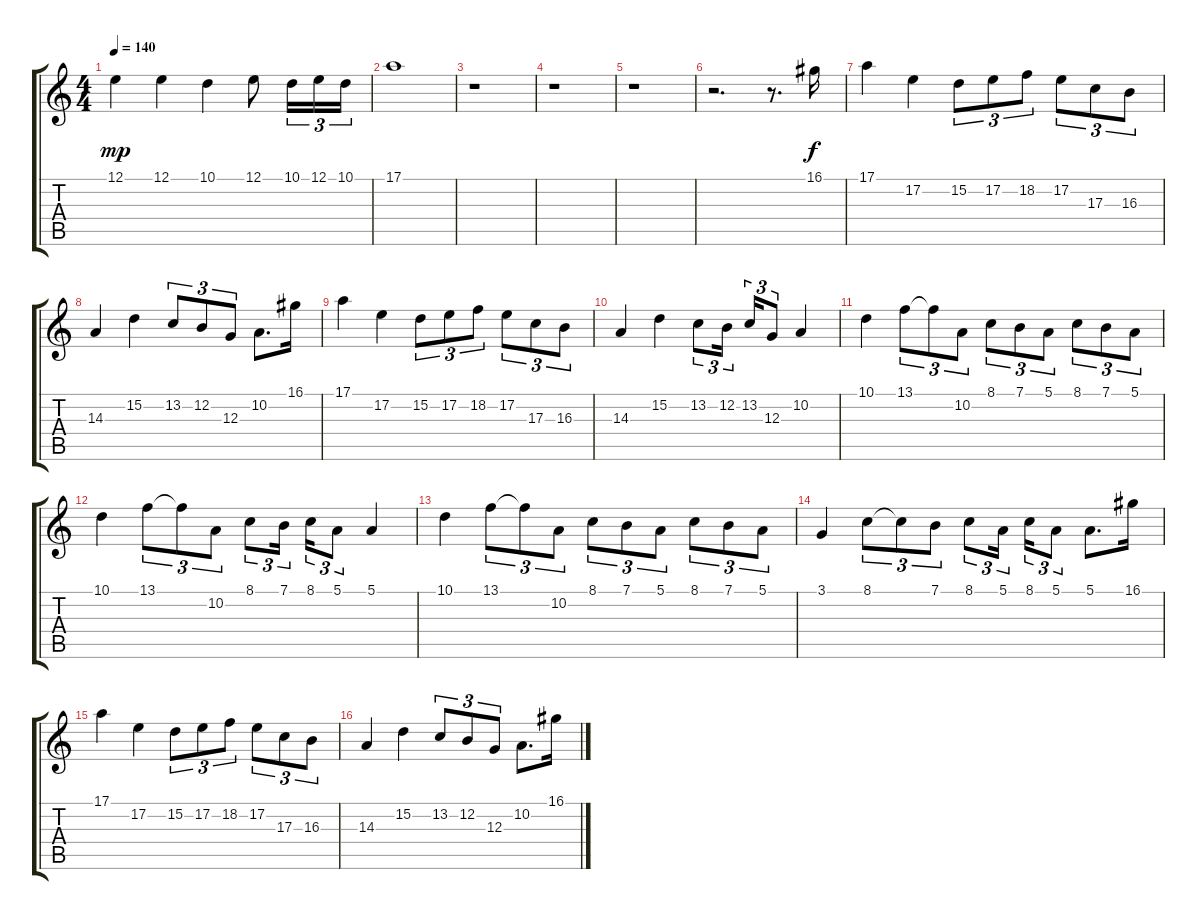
\track "" {instrument flute}
\staff {score tabs}
\tuning (E4 B3 G3 D3 A2 E2) {hide}
\ts (4 4)
\tempo 140
\clef g2
\ks c
12.1.4{dy mp} 12.1.4 10.1.4 12.1.8 10.1.16{tu (3 2)} 12.1.16{tu (3 2)} 10.1.16{tu (3 2)} |
17.1.1 |
r.1 |
r.1 |
r.1 |
r.2{d} r.8{d} 16.1.16{dy f} |
17.1.4 17.2.4 15.2.8{tu (3 2)} 17.2.8{tu (3 2)} 18.2.8{tu (3 2)} 17.2.8{tu (3 2)} 17.3.8{tu (3 2)} 16.3.8{tu (3 2)} |
14.3.4 15.2.4 13.2.8{tu (3 2)} 12.2.8{tu (3 2)} 12.3.8{tu (3 2)} 10.2.8{d} 16.1.16 |
17.1.4 17.2.4 15.2.8{tu (3 2)} 17.2.8{tu (3 2)} 18.2.8{tu (3 2)} 17.2.8{tu (3 2)} 17.3.8{tu (3 2)} 16.3.8{tu (3 2)} |
14.3.4 15.2.4 13.2.8{tu (3 2)} 12.2.16{tu (3 2) beam splitsecondary} 13.2.16{tu (3 2)} 12.3.8{tu (3 2)} 10.2.4 |
10.1.4 13.1.8{tu (3 2)} 13.1{t}.8{tu (3 2)} 10.2.8{tu (3 2)} 8.1.8{tu (3 2)} 7.1.8{tu (3 2)} 5.1.8{tu (3 2)} 8.1.8{tu (3 2)} 7.1.8{tu (3 2)} 5.1.8{tu (3 2)} |
10.1.4 13.1.8{tu (3 2)} 13.1{t}.8{tu (3 2)} 10.2.8{tu (3 2)} 8.1.8{tu (3 2)} 7.1.16{tu (3 2) beam splitsecondary} 8.1.16{tu (3 2)} 5.1.8{tu (3 2)} 5.1.4 |
10.1.4 13.1.8{tu (3 2)} 13.1{t}.8{tu (3 2)} 10.2.8{tu (3 2)} 8.1.8{tu (3 2)} 7.1.8{tu (3 2)} 5.1.8{tu (3 2)} 8.1.8{tu (3 2)} 7.1.8{tu (3 2)} 5.1.8{tu (3 2)} |
3.1.4 8.1.8{tu (3 2)} 8.1{t}.8{tu (3 2)} 7.1.8{tu (3 2)} 8.1.8{tu (3 2)} 5.1.16{tu (3 2) beam splitsecondary} 8.1.16{tu (3 2)} 5.1.8{tu (3 2)} 5.1.8{d} 16.1.16 |
17.1.4 17.2.4 15.2.8{tu (3 2)} 17.2.8{tu (3 2)} 18.2.8{tu (3 2)} 17.2.8{tu (3 2)} 17.3.8{tu (3 2)} 16.3.8{tu (3 2)} |
14.3.4 15.2.4 13.2.8{tu (3 2)} 12.2.8{tu (3 2)} 12.3.8{tu (3 2)} 10.2.8{d} 16.1.16
